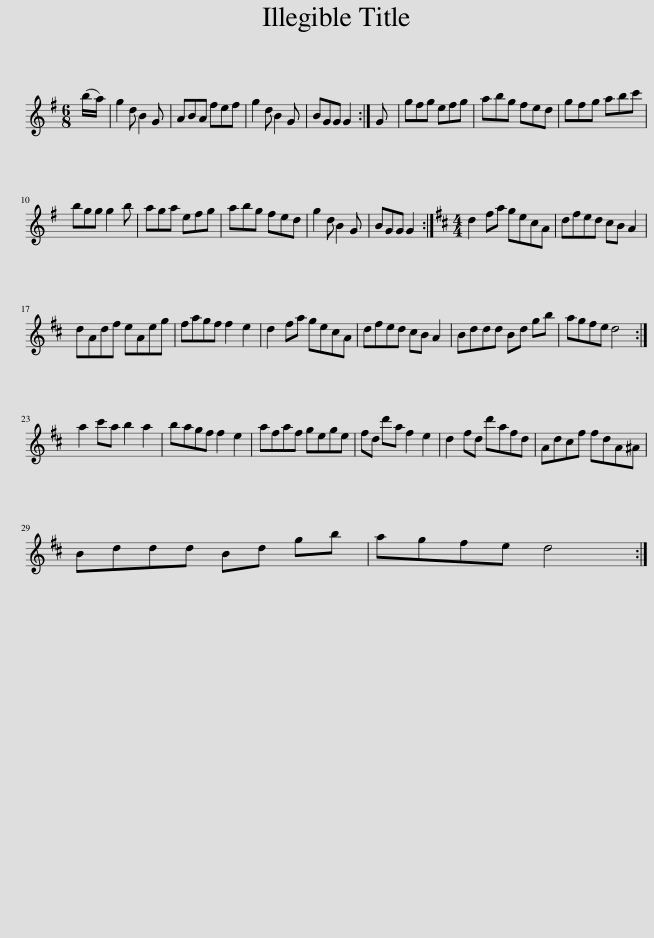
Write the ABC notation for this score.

X:1
L:1/8
M:6/8
I:linebreak $
K:G
V:1 treble
V:1
 (b/a/) | g2 d B2 G | ABA fef | g2 d B2 G | BGG G2 :| %5
 G | gfg efg | abg fed | gfg abc' |$ bgg g2 b | %10
 aga efg | abg fed | g2 d B2 G | BGG G2 :|[K:D][M:4/4] d2 fa gecA | %15
 dfed cB A2 |$ dAdf eAeg | fagf f2 e2 | d2 fa gecA | dfed cB A2 | %20
 Bddd Bd gb | agfe d4 :|$ a2 c'a b2 a2 | bagf f2 e2 | afaf gege | %25
 fd d'a f2 e2 | d2 fd d'afd | Adcf fdA^A |$ Bddd Bd gb | agfe d4 :| %30
